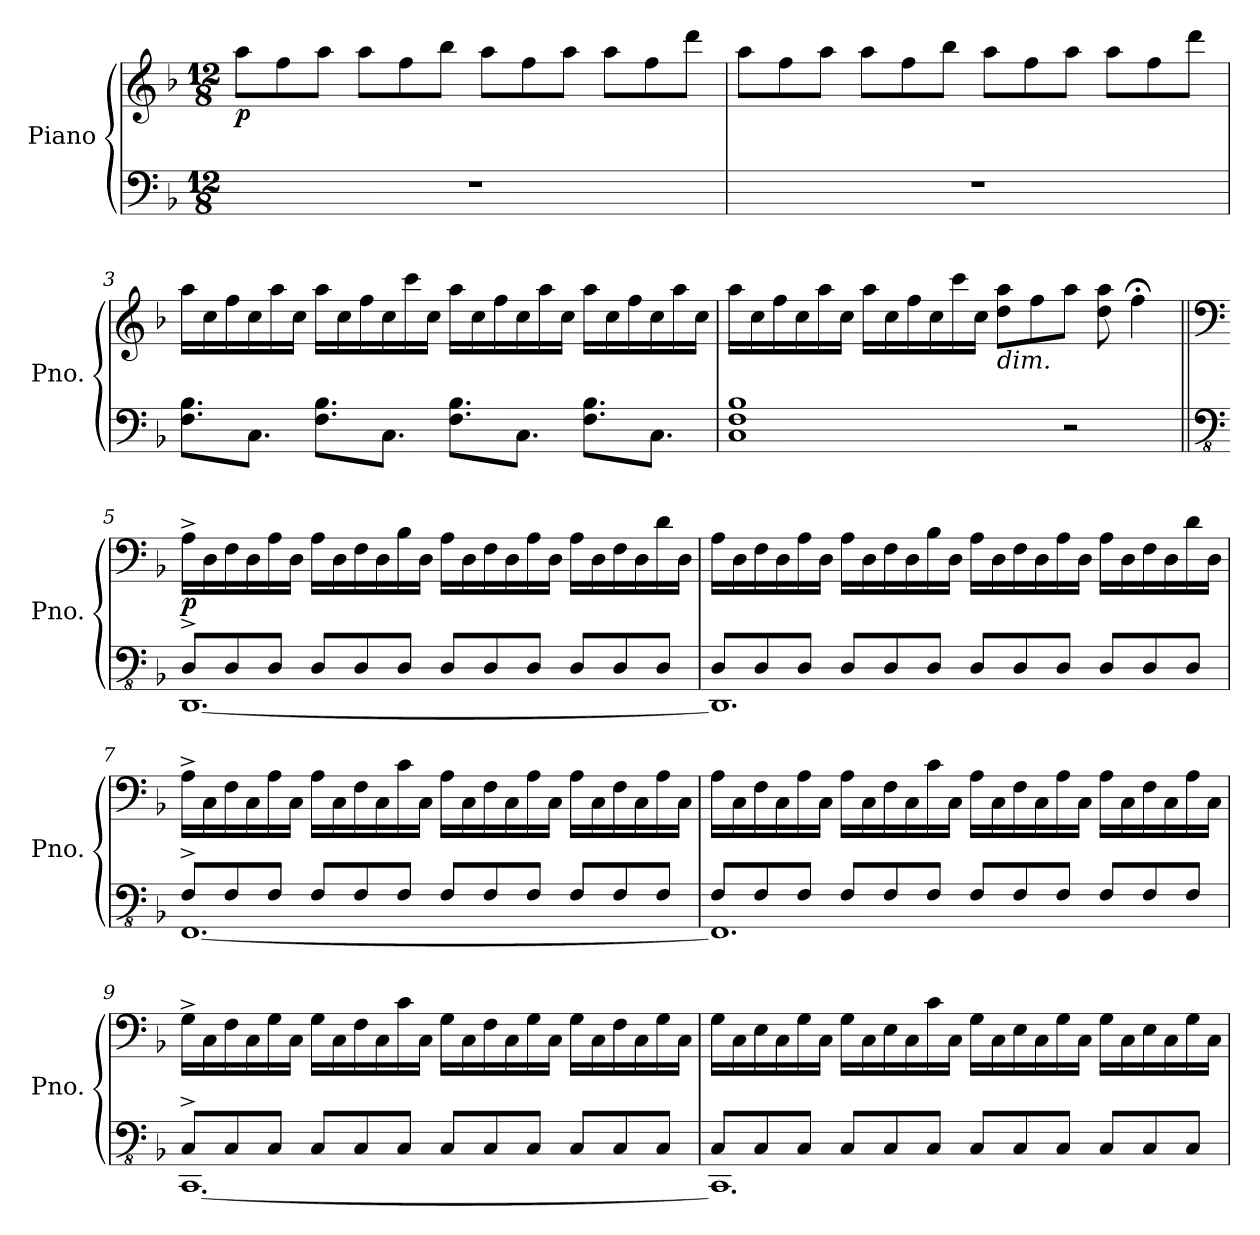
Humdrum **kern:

**kern	**kern	**dynam
*part1	*part1	*part1
*staff2	*staff1	*staff1/2
*I"Piano	*	*
*I'Pno.	*	*
*clefF4	*clefG2	*
*k[b-]	*k[b-]	*
*M12/8	*M12/8	*
*MM92	*MM92	*
=1	=1	=1
!	!	!LO:DY:b
1.r	8aa\L	p
.	8ff\	.
.	8aa\J	.
.	8aa\L	.
.	8ff\	.
.	8bb-\J	.
.	8aa\L	.
.	8ff\	.
.	8aa\J	.
.	8aa\L	.
.	8ff\	.
.	8ddd\J	.
=2	=2	=2
1.r	8aa\L	.
.	8ff\	.
.	8aa\J	.
.	8aa\L	.
.	8ff\	.
.	8bb-\J	.
.	8aa\L	.
.	8ff\	.
.	8aa\J	.
.	8aa\L	.
.	8ff\	.
.	8ddd\J	.
!!LO:LB:g=z
=3	=3	=3
8.F\ 8.B-\L	16aa\LL	.
.	16cc\	.
.	16ff\	.
8.C\J	16cc\	.
.	16aa\	.
.	16cc\JJ	.
8.F\ 8.B-\L	16aa\LL	.
.	16cc\	.
.	16ff\	.
8.C\J	16cc\	.
.	16ccc\	.
.	16cc\JJ	.
8.F\ 8.B-\L	16aa\LL	.
.	16cc\	.
.	16ff\	.
8.C\J	16cc\	.
.	16aa\	.
.	16cc\JJ	.
8.F\ 8.B-\L	16aa\LL	.
.	16cc\	.
.	16ff\	.
8.C\J	16cc\	.
.	16aa\	.
.	16cc\JJ	.
=4	=4	=4
1C 1F 1B-	16aa\LL	.
.	16cc\	.
.	16ff\	.
.	16cc\	.
.	16aa\	.
.	16cc\JJ	.
.	16aa\LL	.
.	16cc\	.
.	16ff\	.
.	16cc\	.
.	16ccc\	.
.	16cc\JJ	.
!	!LO:TX:b:i:t=dim.	!
.	8dd\ 8aa\L	.
.	8ff\	.
2r	8aa\J	.
.	8dd\ 8aa\	.
.	4ff;<\	.
!!LO:LB:g=z
=5||	=5||	=5||
*clefFv4	*clefF4	*
*^	*	*
!	!	!	!LO:DY:b
8DD^/L	[1.DDD	16A^\LL	p
.	.	16D\	.
8DD/	.	16F\	.
.	.	16D\	.
8DD/J	.	16A\	.
.	.	16D\JJ	.
8DD/L	.	16A\LL	.
.	.	16D\	.
8DD/	.	16F\	.
.	.	16D\	.
8DD/J	.	16B-\	.
.	.	16D\JJ	.
8DD/L	.	16A\LL	.
.	.	16D\	.
8DD/	.	16F\	.
.	.	16D\	.
8DD/J	.	16A\	.
.	.	16D\JJ	.
8DD/L	.	16A\LL	.
.	.	16D\	.
8DD/	.	16F\	.
.	.	16D\	.
8DD/J	.	16d\	.
.	.	16D\JJ	.
=6	=6	=6	=6
8DD/L	1.DDD]	16A\LL	.
.	.	16D\	.
8DD/	.	16F\	.
.	.	16D\	.
8DD/J	.	16A\	.
.	.	16D\JJ	.
8DD/L	.	16A\LL	.
.	.	16D\	.
8DD/	.	16F\	.
.	.	16D\	.
8DD/J	.	16B-\	.
.	.	16D\JJ	.
8DD/L	.	16A\LL	.
.	.	16D\	.
8DD/	.	16F\	.
.	.	16D\	.
8DD/J	.	16A\	.
.	.	16D\JJ	.
8DD/L	.	16A\LL	.
.	.	16D\	.
8DD/	.	16F\	.
.	.	16D\	.
8DD/J	.	16d\	.
.	.	16D\JJ	.
!!LO:LB:g=z
=7	=7	=7	=7
8FF^/L	[1.FFF	16A^\LL	.
.	.	16C\	.
8FF/	.	16F\	.
.	.	16C\	.
8FF/J	.	16A\	.
.	.	16C\JJ	.
8FF/L	.	16A\LL	.
.	.	16C\	.
8FF/	.	16F\	.
.	.	16C\	.
8FF/J	.	16c\	.
.	.	16C\JJ	.
8FF/L	.	16A\LL	.
.	.	16C\	.
8FF/	.	16F\	.
.	.	16C\	.
8FF/J	.	16A\	.
.	.	16C\JJ	.
8FF/L	.	16A\LL	.
.	.	16C\	.
8FF/	.	16F\	.
.	.	16C\	.
8FF/J	.	16A\	.
.	.	16C\JJ	.
=8	=8	=8	=8
8FF/L	1.FFF]	16A\LL	.
.	.	16C\	.
8FF/	.	16F\	.
.	.	16C\	.
8FF/J	.	16A\	.
.	.	16C\JJ	.
8FF/L	.	16A\LL	.
.	.	16C\	.
8FF/	.	16F\	.
.	.	16C\	.
8FF/J	.	16c\	.
.	.	16C\JJ	.
8FF/L	.	16A\LL	.
.	.	16C\	.
8FF/	.	16F\	.
.	.	16C\	.
8FF/J	.	16A\	.
.	.	16C\JJ	.
8FF/L	.	16A\LL	.
.	.	16C\	.
8FF/	.	16F\	.
.	.	16C\	.
8FF/J	.	16A\	.
.	.	16C\JJ	.
!!LO:LB:g=z
=9	=9	=9	=9
8CC^/L	[1.CCC	16G^\LL	.
.	.	16C\	.
8CC/	.	16F\	.
.	.	16C\	.
8CC/J	.	16G\	.
.	.	16C\JJ	.
8CC/L	.	16G\LL	.
.	.	16C\	.
8CC/	.	16F\	.
.	.	16C\	.
8CC/J	.	16c\	.
.	.	16C\JJ	.
8CC/L	.	16G\LL	.
.	.	16C\	.
8CC/	.	16F\	.
.	.	16C\	.
8CC/J	.	16G\	.
.	.	16C\JJ	.
8CC/L	.	16G\LL	.
.	.	16C\	.
8CC/	.	16F\	.
.	.	16C\	.
8CC/J	.	16G\	.
.	.	16C\JJ	.
=10	=10	=10	=10
8CC/L	1.CCC]	16G\LL	.
.	.	16C\	.
8CC/	.	16E\	.
.	.	16C\	.
8CC/J	.	16G\	.
.	.	16C\JJ	.
8CC/L	.	16G\LL	.
.	.	16C\	.
8CC/	.	16E\	.
.	.	16C\	.
8CC/J	.	16c\	.
.	.	16C\JJ	.
8CC/L	.	16G\LL	.
.	.	16C\	.
8CC/	.	16E\	.
.	.	16C\	.
8CC/J	.	16G\	.
.	.	16C\JJ	.
8CC/L	.	16G\LL	.
.	.	16C\	.
8CC/	.	16E\	.
.	.	16C\	.
8CC/J	.	16G\	.
.	.	16C\JJ	.
*v	*v	*	*
=	=	=
*-	*-	*-
